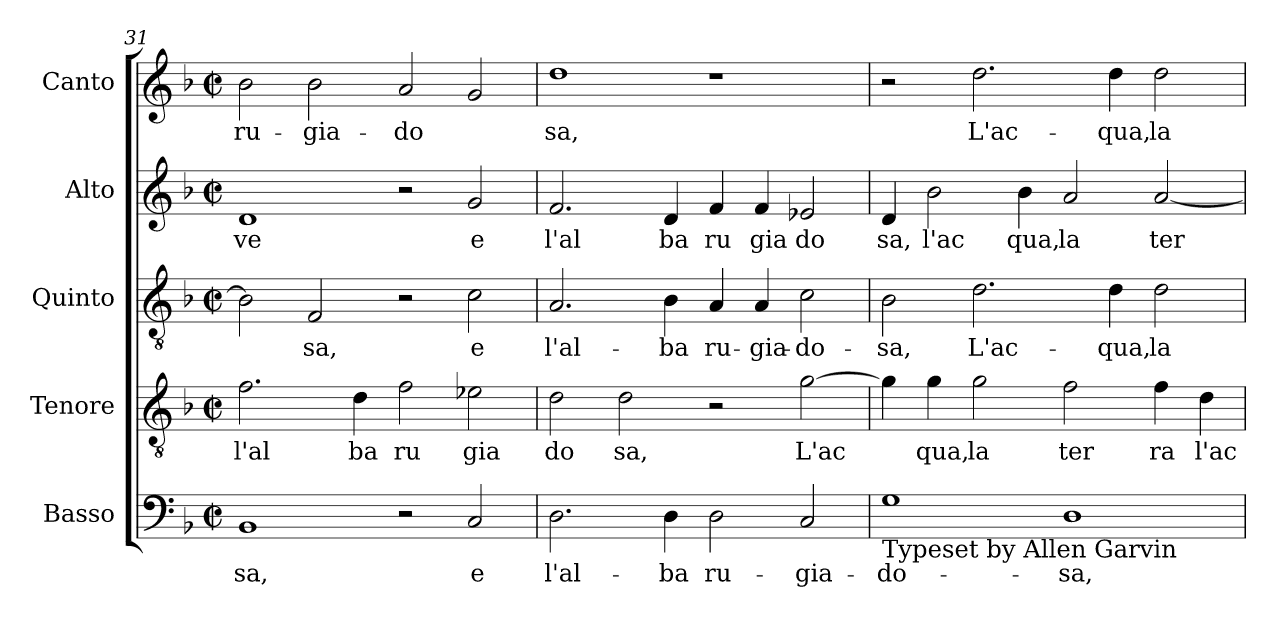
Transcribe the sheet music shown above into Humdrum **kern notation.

**kern	**text	**kern	**text	**kern	**text	**kern	**text	**kern	**text
*part5	*part5	*part4	*part4	*part3	*part3	*part2	*part2	*part1	*part1
*staff5	*staff5	*staff4	*staff4	*staff3	*staff3	*staff2	*staff2	*staff1	*staff1
*I"Basso	*	*I"Tenore	*	*I"Quinto	*	*I"Alto	*	*I"Canto	*
!!LO:PB:g=z
*clefF4	*	*clefGv2	*	*clefGv2	*	*clefG2	*	*clefG2	*
*k[b-]	*	*k[b-]	*	*k[b-]	*	*k[b-]	*	*k[b-]	*
*F:	*	*F:	*	*F:	*	*F:	*	*F:	*
*M2/2	*	*M2/2	*	*M2/2	*	*M2/2	*	*M2/2	*
*met(c|)	*	*met(c|)	*	*met(c|)	*	*met(c|)	*	*met(c|)	*
=31	=31	=31	=31	=31	=31	=31	=31	=31	=31
!	!LO:LY:b:cj	!	!LO:LY:b:cj	!	!LO:LY:b:cj	!	!LO:LY:b:cj	!	!LO:LY:b:cj
1BB-	sa,	2.f\	l'al	2B-\]	.	1d	ve	2b-\	ru-
!	!	!	!	!	!LO:LY:b:cj	!	!	!	!LO:LY:b:cj
.	.	.	.	2F/	sa,	.	.	2b-\	-gia-
!	!	!	!LO:LY:b:cj	!	!	!	!	!	!
.	.	4d\	ba	.	.	.	.	.	.
!	!	!	!LO:LY:b:cj	!	!	!	!	!	!LO:LY:b:cj
2r	.	2f\	ru	2r	.	2r	.	2a/	-do-
!	!LO:LY:b:cj	!	!LO:LY:b:cj	!	!LO:LY:b:cj	!	!LO:LY:b:cj	!	!LO:LY:b:cj
2C/	e	2e-X\	gia	2c\	e	2g/	e	2g/	--
=32	=32	=32	=32	=32	=32	=32	=32	=32	=32
!	!LO:LY:b:cj	!	!LO:LY:b:cj	!	!LO:LY:b:cj	!	!LO:LY:b:cj	!	!LO:LY:b:cj
2.D\	l'al-	2d\	do	2.A/	l'al-	2.f/	l'al	1dd	-sa,
!	!	!	!LO:LY:b:cj	!	!	!	!	!	!
.	.	2d\	sa,	.	.	.	.	.	.
!	!LO:LY:b:cj	!	!	!	!LO:LY:b:cj	!	!LO:LY:b:cj	!	!
4D\	-ba	.	.	4B-\	-ba	4d/	ba	.	.
!	!LO:LY:b:cj	!	!	!	!LO:LY:b:cj	!	!LO:LY:b:cj	!	!
2D\	ru-	2r	.	4A/	ru-	4f/	ru	1r	.
!	!	!	!	!	!LO:LY:b:cj	!	!LO:LY:b:cj	!	!
.	.	.	.	4A/	-gia-	4f/	gia	.	.
!	!LO:LY:b:cj	!	!LO:LY:b:cj	!	!LO:LY:b:cj	!	!LO:LY:b:cj	!	!
2C/	-gia-	[>2g\	L'ac	2c\	-do-	2e-X/	do	.	.
=33	=33	=33	=33	=33	=33	=33	=33	=33	=33
!LO:TX:b:t=Typeset by Allen Garvin	!	!	!	!	!	!	!	!	!
!	!LO:LY:b:cj	!	!LO:LY:b:cj	!	!LO:LY:b:cj	!	!LO:LY:b:cj	!	!
1G	-do-	4g\]	.	2B-\	-sa,	4d/	sa,	2r	.
!	!	!	!LO:LY:b:cj	!	!	!	!LO:LY:b:cj	!	!
.	.	4g\	qua,	.	.	2b-\	l'ac	.	.
!	!	!	!LO:LY:b:cj	!	!LO:LY:b:cj	!	!	!	!LO:LY:b:cj
.	.	2g\	la	2.d\	L'ac-	.	.	2.dd\	L'ac-
!	!	!	!	!	!	!	!LO:LY:b:cj	!	!
.	.	.	.	.	.	4b-\	qua,	.	.
!	!LO:LY:b:cj	!	!LO:LY:b:cj	!	!	!	!LO:LY:b:cj	!	!
1D	-sa,	2f\	ter	.	.	2a/	la	.	.
!	!	!	!	!	!LO:LY:b:cj	!	!	!	!LO:LY:b:cj
.	.	.	.	4d\	-qua,	.	.	4dd\	-qua,
!	!	!	!LO:LY:b:cj	!	!LO:LY:b:cj	!	!LO:LY:b:cj	!	!LO:LY:b:cj
.	.	4f\	ra	2d\	la	[<2a/	ter	2dd\	la
!	!	!	!LO:LY:b:cj	!	!	!	!	!	!
.	.	4d\	l'ac	.	.	.	.	.	.
=	=	=	=	=	=	=	=	=	=
*-	*-	*-	*-	*-	*-	*-	*-	*-	*-
